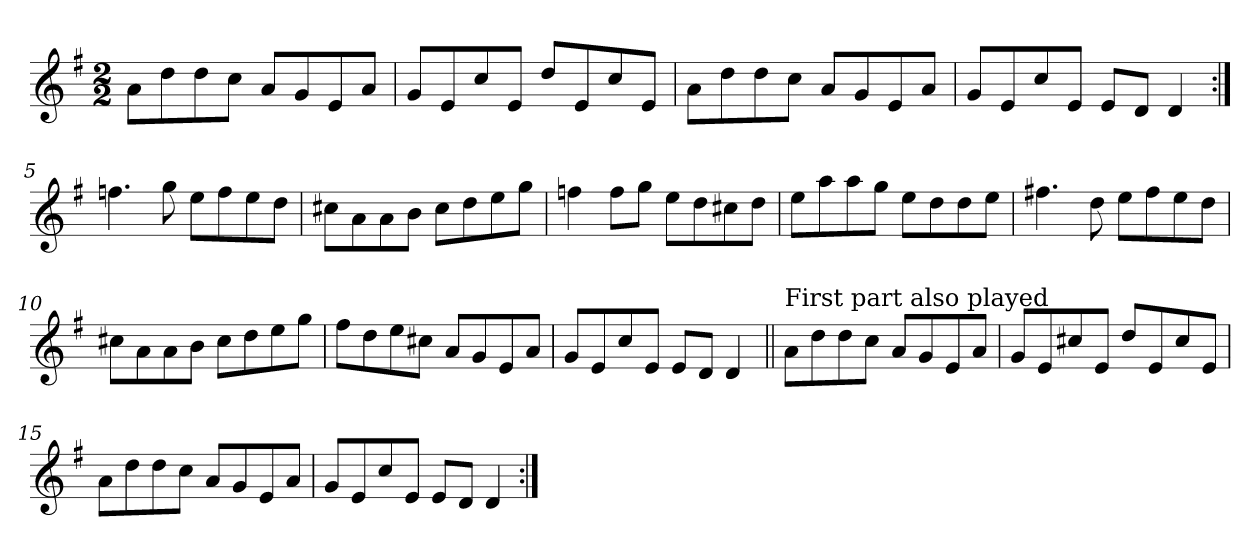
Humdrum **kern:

**kern
*part1
*staff1
*clefG2
*k[f#]
*M2/2
=1
8a\L
8dd\
8dd\
8cc\J
8a/L
8g/
8e/
8a/J
=2
8g/L
8e/
8cc/
8e/J
8dd/L
8e/
8cc/
8e/J
=3
8a\L
8dd\
8dd\
8cc\J
8a/L
8g/
8e/
8a/J
=4
8g/L
8e/
8cc/
8e/J
8e/L
8d/J
4d/
=5:|!
4.ffn\
8gg\
8ee\L
8ff\
8ee\
8dd\J
!!LO:LB:g=z
=6
8cc#X\L
8a\
8a\
8b\J
8cc#\L
8dd\
8ee\
8gg\J
=7
4ffn\
8ff\L
8gg\J
8ee\L
8dd\
8cc#X\
8dd\J
=8
8ee\L
8aa\
8aa\
8gg\J
8ee\L
8dd\
8dd\
8ee\J
=9
4.ff#X\
8dd\
8ee\L
8ff#\
8ee\
8dd\J
=10
8cc#X\L
8a\
8a\
8b\J
8cc#\L
8dd\
8ee\
8gg\J
!!LO:LB:g=z
=11
8ff#\L
8dd\
8ee\
8cc#X\J
8a/L
8g/
8e/
8a/J
=12
8g/L
8e/
8cc/
8e/J
8e/L
8d/J
4d/
=13||
!LO:TX:a:t=First part also played
8a\L
8dd\
8dd\
8cc\J
8a/L
8g/
8e/
8a/J
=14
8g/L
8e/
8cc#X/
8e/J
8dd/L
8e/
8cc#/
8e/J
=15
8a\L
8dd\
8dd\
8cc\J
8a/L
8g/
8e/
8a/J
!!LO:LB:g=z
=16
8g/L
8e/
8cc/
8e/J
8e/L
8d/J
4d/
=:|!
*-
